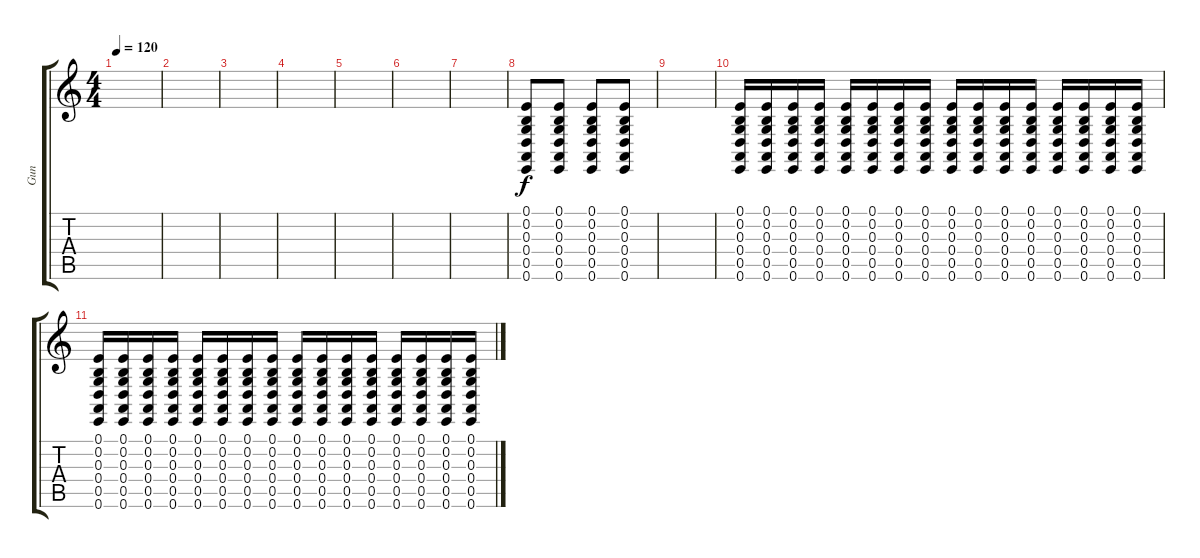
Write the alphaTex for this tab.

\track ("Gun" "Gun") {instrument gunshot}
\staff {score tabs}
\tuning (E4 B3 G3 D3 A2 E2) {hide}
\ts (4 4)
\tempo 120
\clef g2
\ks c
|
|
|
|
|
|
|
(0.1 0.2 0.3 0.4 0.5 0.6).8 (0.1 0.2 0.3 0.4 0.5 0.6).8 (0.1 0.2 0.3 0.4 0.5 0.6).8 (0.1 0.2 0.3 0.4 0.5 0.6).8 |
|
(0.1 0.2 0.3 0.4 0.5 0.6).16 (0.1 0.2 0.3 0.4 0.5 0.6).16 (0.1 0.2 0.3 0.4 0.5 0.6).16 (0.1 0.2 0.3 0.4 0.5 0.6).16 (0.1 0.2 0.3 0.4 0.5 0.6).16 (0.1 0.2 0.3 0.4 0.5 0.6).16 (0.1 0.2 0.3 0.4 0.5 0.6).16 (0.1 0.2 0.3 0.4 0.5 0.6).16 (0.1 0.2 0.3 0.4 0.5 0.6).16 (0.1 0.2 0.3 0.4 0.5 0.6).16 (0.1 0.2 0.3 0.4 0.5 0.6).16 (0.1 0.2 0.3 0.4 0.5 0.6).16 (0.1 0.2 0.3 0.4 0.5 0.6).16 (0.1 0.2 0.3 0.4 0.5 0.6).16 (0.1 0.2 0.3 0.4 0.5 0.6).16 (0.1 0.2 0.3 0.4 0.5 0.6).16 |
(0.1 0.2 0.3 0.4 0.5 0.6).16 (0.1 0.2 0.3 0.4 0.5 0.6).16 (0.1 0.2 0.3 0.4 0.5 0.6).16 (0.1 0.2 0.3 0.4 0.5 0.6).16 (0.1 0.2 0.3 0.4 0.5 0.6).16 (0.1 0.2 0.3 0.4 0.5 0.6).16 (0.1 0.2 0.3 0.4 0.5 0.6).16 (0.1 0.2 0.3 0.4 0.5 0.6).16 (0.1 0.2 0.3 0.4 0.5 0.6).16 (0.1 0.2 0.3 0.4 0.5 0.6).16 (0.1 0.2 0.3 0.4 0.5 0.6).16 (0.1 0.2 0.3 0.4 0.5 0.6).16 (0.1 0.2 0.3 0.4 0.5 0.6).16 (0.1 0.2 0.3 0.4 0.5 0.6).16 (0.1 0.2 0.3 0.4 0.5 0.6).16 (0.1 0.2 0.3 0.4 0.5 0.6).16
